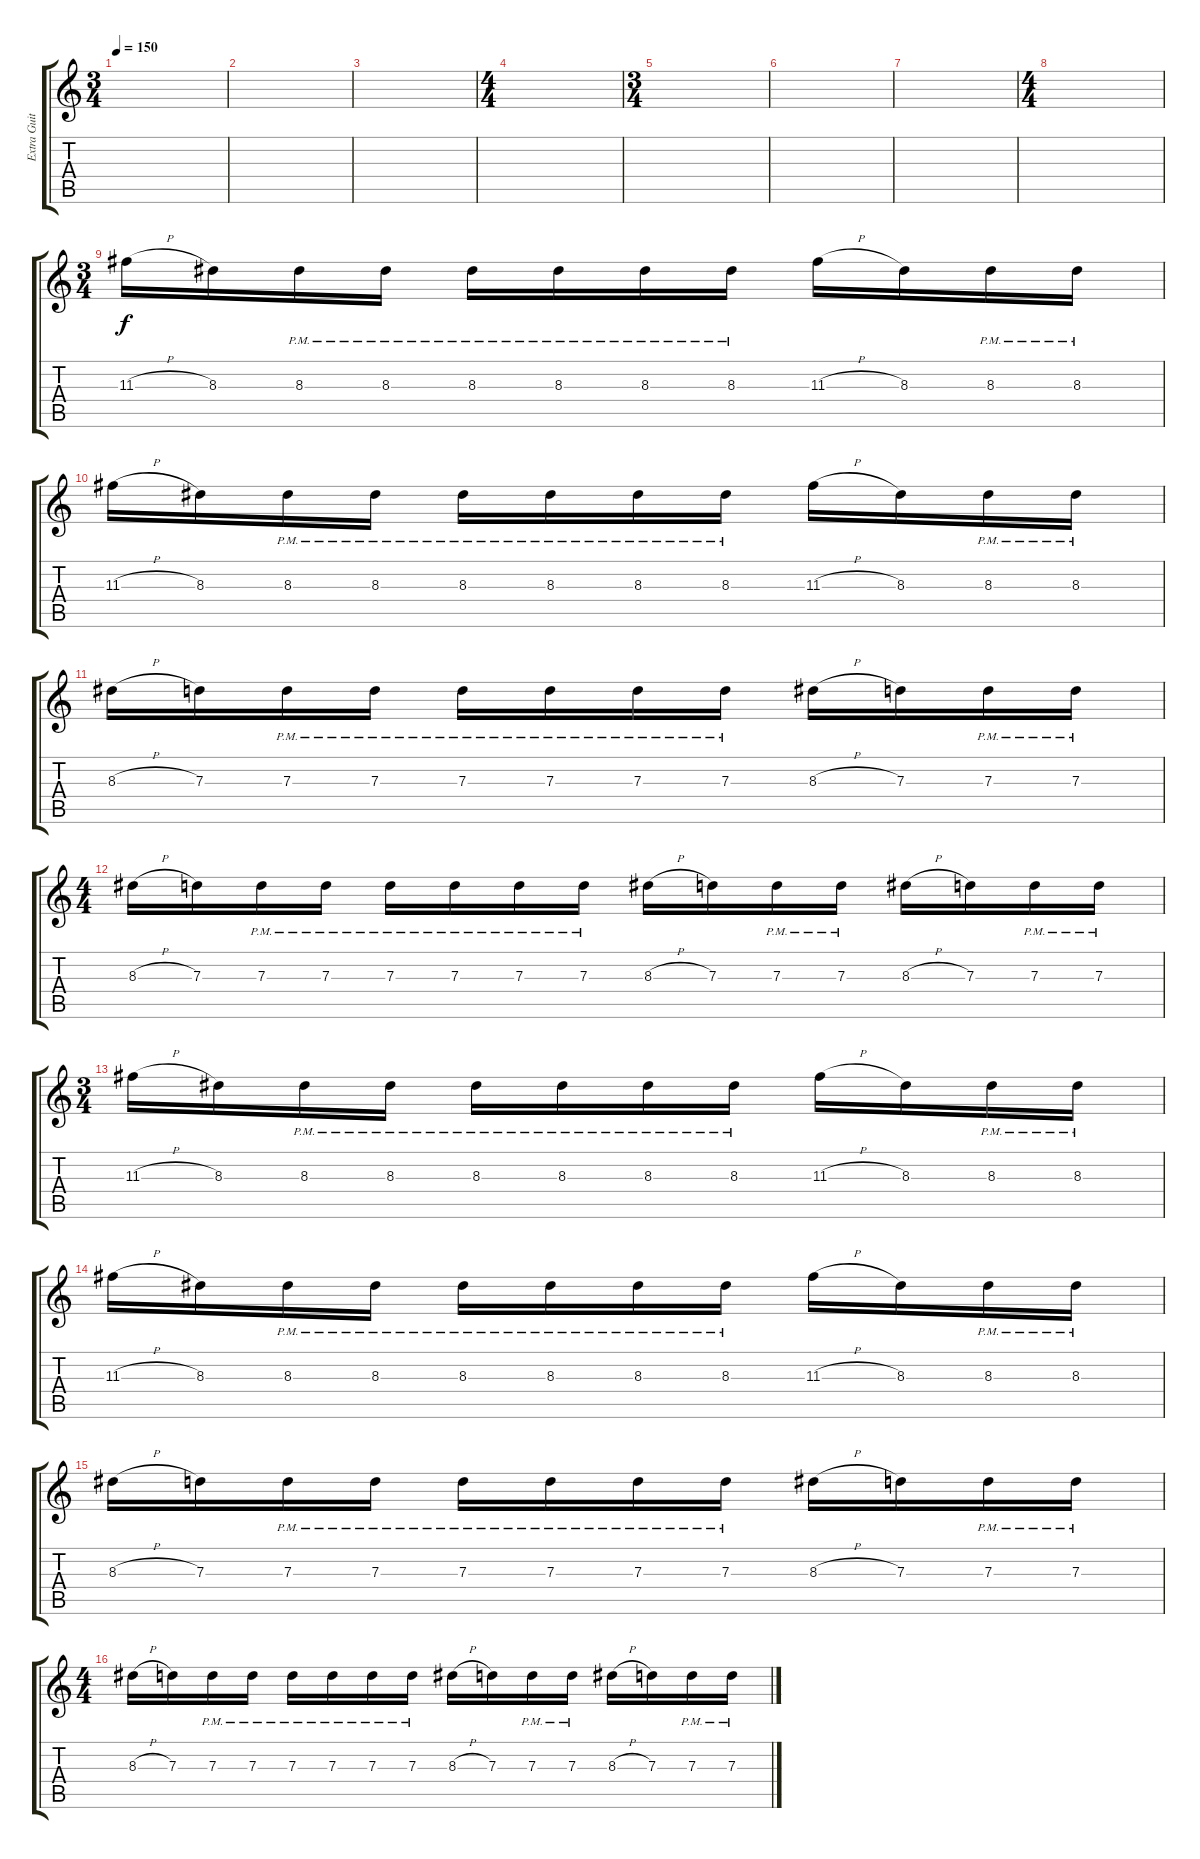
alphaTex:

\track ("Extra Guitar" "Extra Guit") {instrument distortionguitar}
\staff {score tabs}
\tuning (E4 B3 G3 D3 A2 D2) {hide}
\ts (3 4)
\tempo 150
\clef g2
\ks c
|
|
|
\ts (4 4)
|
\ts (3 4)
|
|
|
\ts (4 4)
|
\ts (3 4)
11.3{h}.16 8.3.16 8.3{pm}.16 8.3{pm}.16 8.3{pm}.16 8.3{pm}.16 8.3{pm}.16 8.3{pm}.16 11.3{h}.16 8.3.16 8.3{pm}.16 8.3{pm}.16 |
11.3{h}.16 8.3.16 8.3{pm}.16 8.3{pm}.16 8.3{pm}.16 8.3{pm}.16 8.3{pm}.16 8.3{pm}.16 11.3{h}.16 8.3.16 8.3{pm}.16 8.3{pm}.16 |
8.3{h}.16 7.3.16 7.3{pm}.16 7.3{pm}.16 7.3{pm}.16 7.3{pm}.16 7.3{pm}.16 7.3{pm}.16 8.3{h}.16 7.3.16 7.3{pm}.16 7.3{pm}.16 |
\ts (4 4)
8.3{h}.16 7.3.16 7.3{pm}.16 7.3{pm}.16 7.3{pm}.16 7.3{pm}.16 7.3{pm}.16 7.3{pm}.16 8.3{h}.16 7.3.16 7.3{pm}.16 7.3{pm}.16 8.3{h}.16 7.3.16 7.3{pm}.16 7.3{pm}.16 |
\ts (3 4)
11.3{h}.16 8.3.16 8.3{pm}.16 8.3{pm}.16 8.3{pm}.16 8.3{pm}.16 8.3{pm}.16 8.3{pm}.16 11.3{h}.16 8.3.16 8.3{pm}.16 8.3{pm}.16 |
11.3{h}.16 8.3.16 8.3{pm}.16 8.3{pm}.16 8.3{pm}.16 8.3{pm}.16 8.3{pm}.16 8.3{pm}.16 11.3{h}.16 8.3.16 8.3{pm}.16 8.3{pm}.16 |
8.3{h}.16 7.3.16 7.3{pm}.16 7.3{pm}.16 7.3{pm}.16 7.3{pm}.16 7.3{pm}.16 7.3{pm}.16 8.3{h}.16 7.3.16 7.3{pm}.16 7.3{pm}.16 |
\ts (4 4)
8.3{h}.16 7.3.16 7.3{pm}.16 7.3{pm}.16 7.3{pm}.16 7.3{pm}.16 7.3{pm}.16 7.3{pm}.16 8.3{h}.16 7.3.16 7.3{pm}.16 7.3{pm}.16 8.3{h}.16 7.3.16 7.3{pm}.16 7.3{pm}.16
